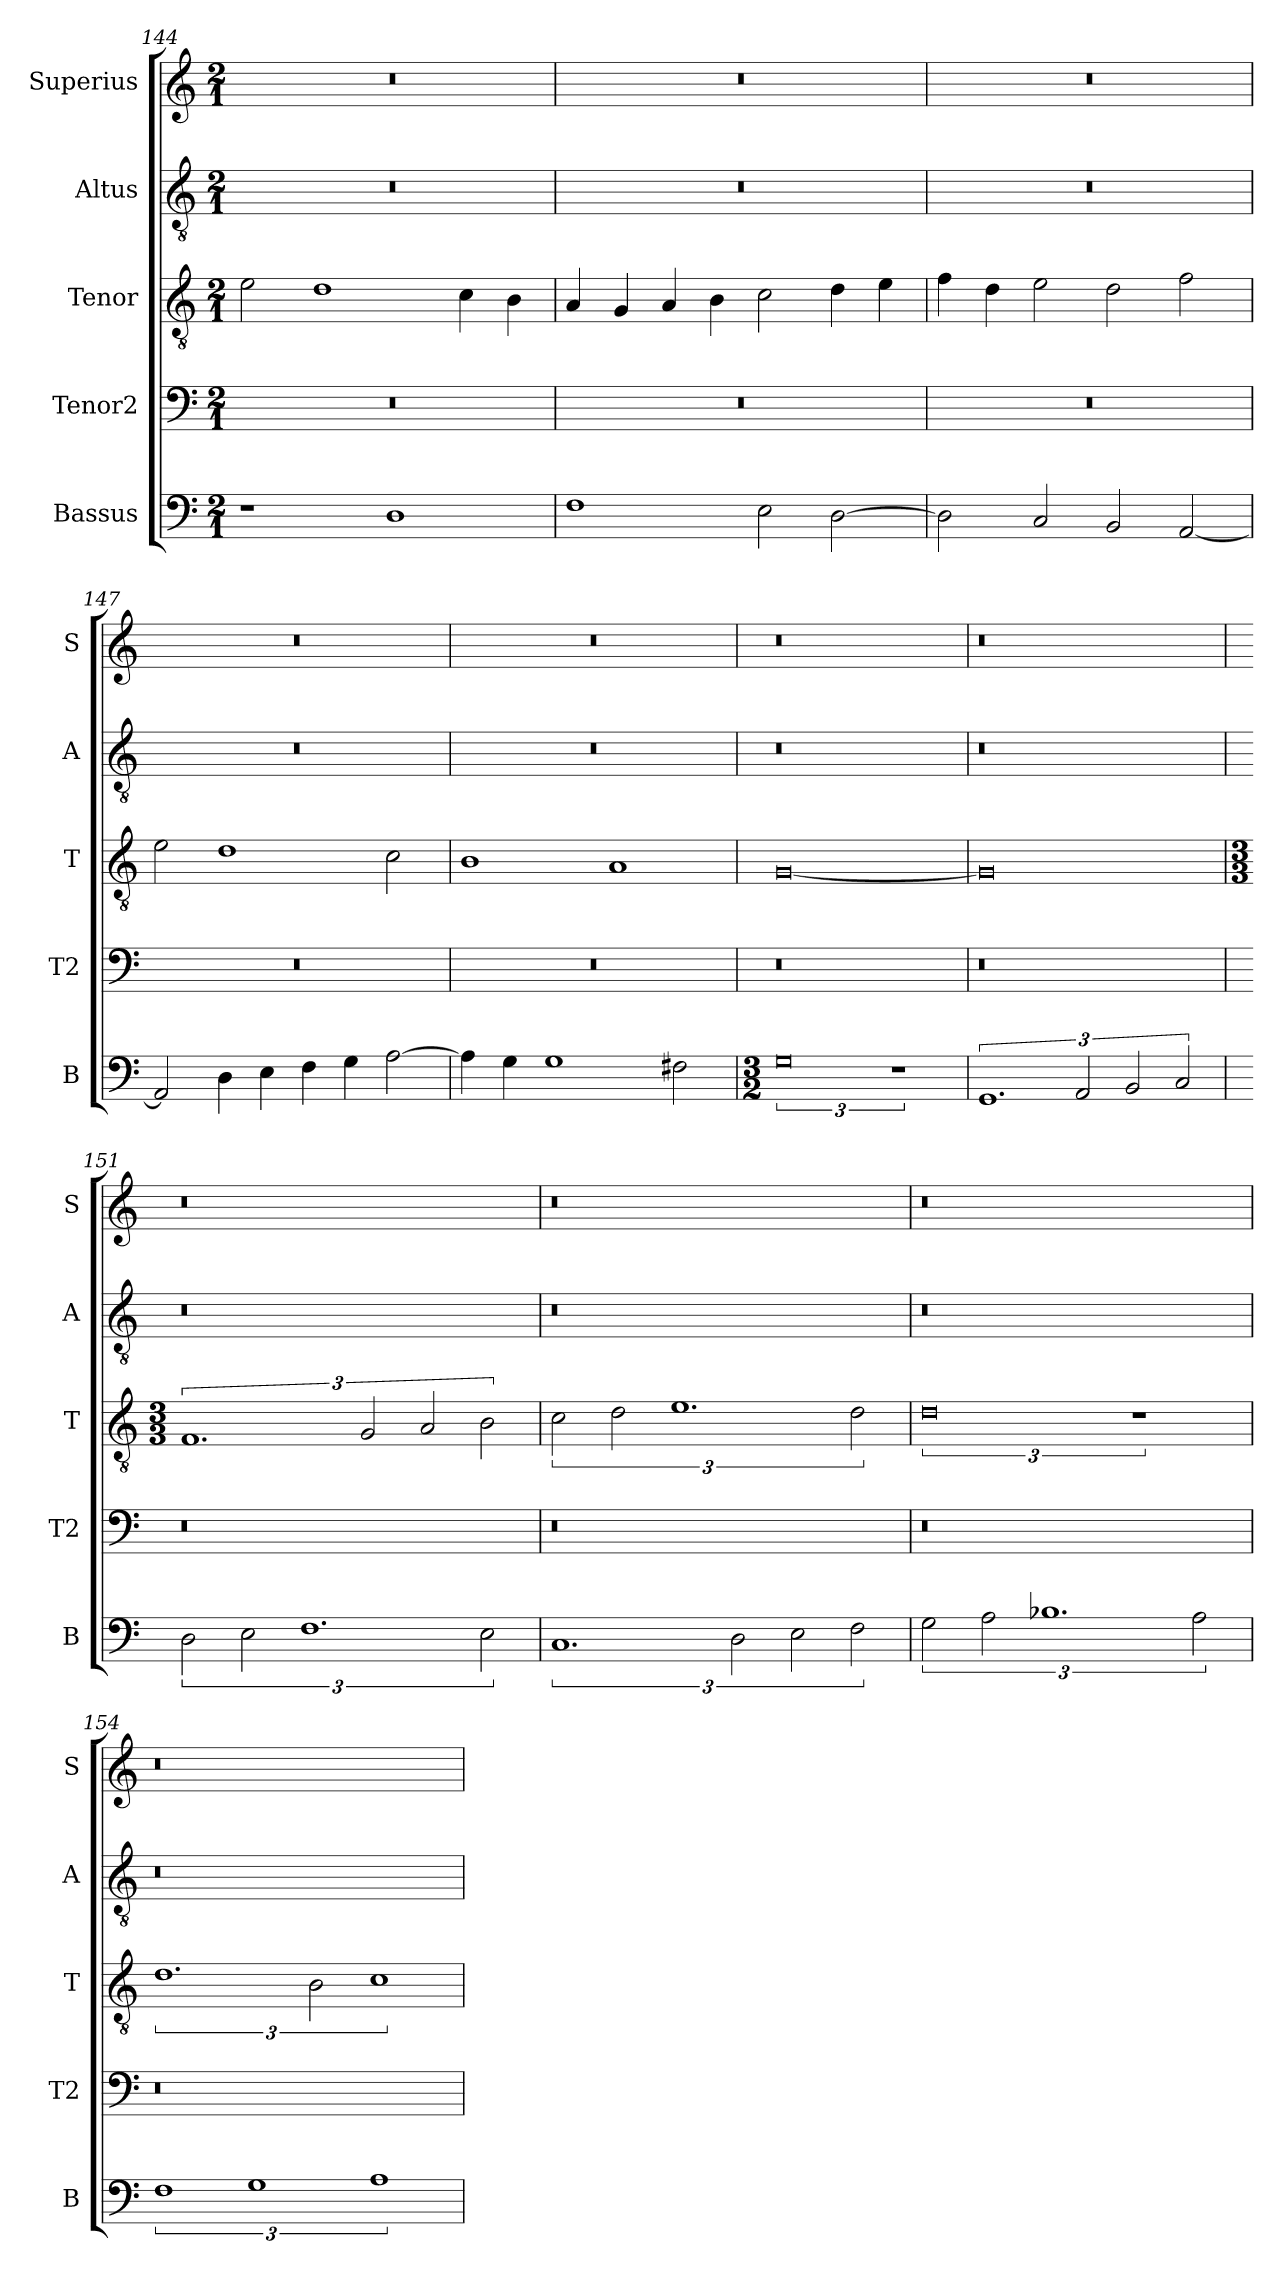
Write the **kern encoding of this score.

**kern	**kern	**kern	**kern	**kern
*part5	*part4	*part3	*part2	*part1
*staff5	*staff4	*staff3	*staff2	*staff1
*I"Bassus	*I"Tenor2	*I"Tenor	*I"Altus	*I"Superius
*I'B	*I'T2	*I'T	*I'A	*I'S
*clefF4	*clefF4	*clefGv2	*clefGv2	*clefG2
*k[]	*k[]	*k[]	*k[]	*k[]
*M2/1	*M2/1	*M2/1	*M2/1	*M2/1
=144	=144	=144	=144	=144
1r	0r	2e\	0r	0r
.	.	1d	.	.
1D	.	.	.	.
.	.	4c\	.	.
.	.	4B\	.	.
=145	=145	=145	=145	=145
1F	0r	4A/	0r	0r
.	.	4G/	.	.
.	.	4A/	.	.
.	.	4B\	.	.
2E\	.	2c\	.	.
[2D\	.	4d\	.	.
.	.	4e\	.	.
=146	=146	=146	=146	=146
2D\]	0r	4f\	0r	0r
.	.	4d\	.	.
2C/	.	2e\	.	.
2BB/	.	2d\	.	.
[2AA/	.	2f\	.	.
=147	=147	=147	=147	=147
2AA/]	0r	2e\	0r	0r
4D\	.	1d	.	.
4E\	.	.	.	.
4F\	.	.	.	.
4G\	.	.	.	.
[2A\	.	2c\	.	.
=148	=148	=148	=148	=148
4A\]	0r	1B	0r	0r
4G\	.	.	.	.
1G	.	.	.	.
.	.	1A	.	.
2F#X\	.	.	.	.
=149	=149	=149	=149	=149
*M3/2	*	*	*	*
3%4G	0r	[0G	0r	0r
3%2r	.	.	.	.
=150	=150	=150	=150	=150
3%2.GG/	0r	0G]	0r	0r
3AA/	.	.	.	.
3BB/	.	.	.	.
3C/	.	.	.	.
=151	=151	=151	=151	=151
*	*	*M3/3	*	*
3D\	0r	3%2.F/	0r	0r
3E\	.	.	.	.
3%2.F\	.	.	.	.
.	.	3G/	.	.
.	.	3A/	.	.
3E\	.	3B\	.	.
=152	=152	=152	=152	=152
3%2.C/	0r	3c\	0r	0r
.	.	3d\	.	.
.	.	3%2.e\	.	.
3D\	.	.	.	.
3E\	.	.	.	.
3F\	.	3d\	.	.
=153	=153	=153	=153	=153
3G\	0r	3%4d	0r	0r
3A\	.	.	.	.
3%2.B-X\	.	.	.	.
.	.	3%2r	.	.
3A\	.	.	.	.
=154	=154	=154	=154	=154
3%2F\	0r	3%2.d\	0r	0r
3%2G\	.	.	.	.
.	.	3B\	.	.
3%2A\	.	3%2c\	.	.
=	=	=	=	=
*-	*-	*-	*-	*-
